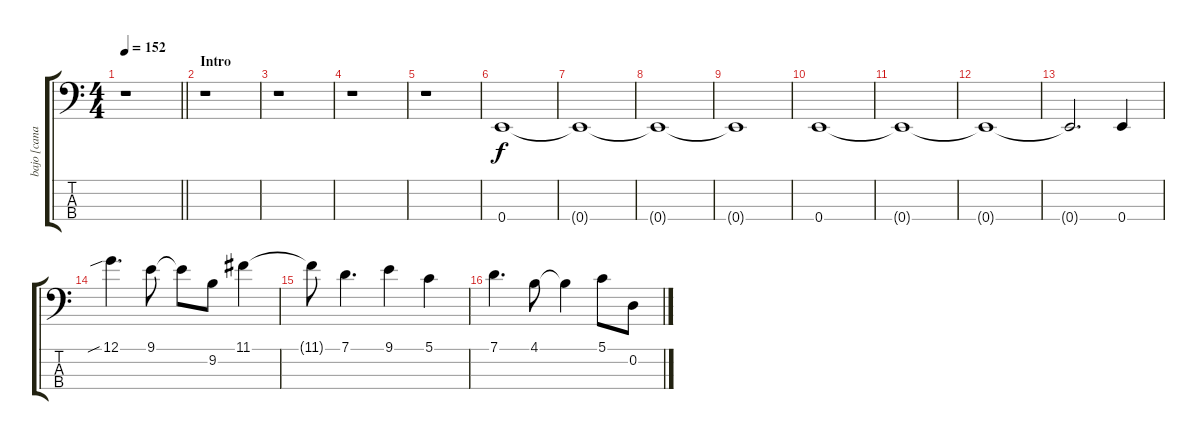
\track ("bajo [canal derecho]" "bajo [cana") {instrument slapbass1}
\staff {score tabs}
\tuning (G2 D2 A1 E1) {hide}
\ts (4 4)
\tempo 152
\clef f4
\barLineRight lightlight
\ks c
r.1{dy f instrument slapbass1} |
\section ("" "Intro")
r.1 |
r.1 |
r.1 |
r.1 |
0.4.1 |
0.4{t}.1 |
0.4{t}.1 |
0.4{t}.1 |
0.4.1 |
0.4{t}.1 |
0.4{t}.1 |
0.4{t}.2{d} 0.4.4 |
12.1{sib}.4{d} 9.1.8 9.1{t}.8 9.2.8 11.1.4 |
11.1{t}.8 7.1.4{d} 9.1.4 5.1.4 |
7.1.4{d} 4.1.8 4.1{t}.4 5.1.8 0.2.8
